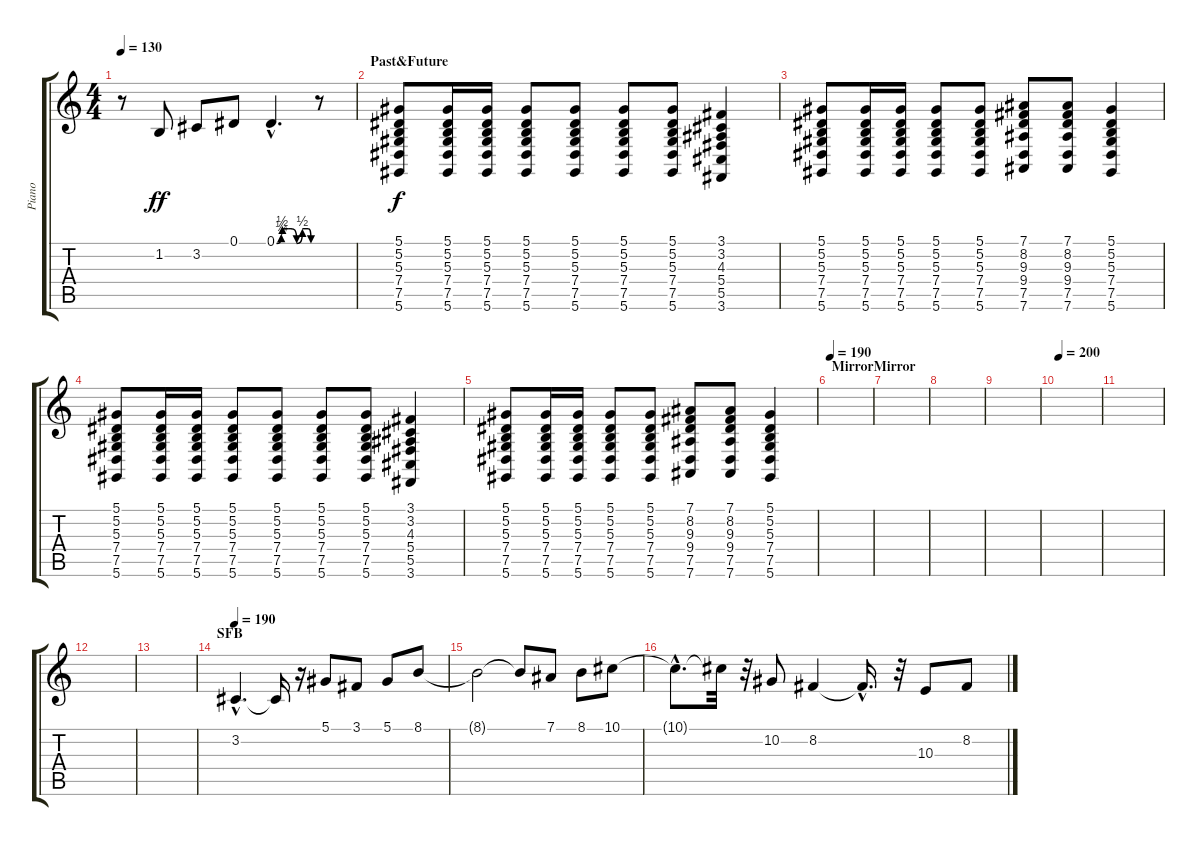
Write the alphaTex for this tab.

\track ("Piano" "Piano") {instrument brightacousticpiano}
\staff {score tabs}
\tuning (Eb4 Bb3 Gb3 Db3 Ab2 Eb2) {hide}
\ts (4 4)
\tempo 130
\clef g2
\ks c
r.8{dy f} 1.2.8{dy ff} 3.2.8 0.1.8 0.1{be (custom 0 0 8 1 10 2 20 2 25 2 35 0 45 2 55 2 60 0) hac}.4{d} r.8 |
\section ("" "Past&Future")
(5.1 5.2 5.3 7.4 7.5 5.6).8{dy f volume 11 balance 11} (5.1 5.2 5.3 7.4 7.5 5.6).16 (5.1 5.2 5.3 7.4 7.5 5.6).16 (5.1 5.2 5.3 7.4 7.5 5.6).8 (5.1 5.2 5.3 7.4 7.5 5.6).8 (5.1 5.2 5.3 7.4 7.5 5.6).8 (5.1 5.2 5.3 7.4 7.5 5.6).8 (3.1 3.2 4.3 5.4 5.5 3.6).4 |
(5.1 5.2 5.3 7.4 7.5 5.6).8 (5.1 5.2 5.3 7.4 7.5 5.6).16 (5.1 5.2 5.3 7.4 7.5 5.6).16 (5.1 5.2 5.3 7.4 7.5 5.6).8 (5.1 5.2 5.3 7.4 7.5 5.6).8 (7.1 8.2 9.3 9.4 7.5 7.6).8 (7.1 8.2 9.3 9.4 7.5 7.6).8 (5.1 5.2 5.3 7.4 7.5 5.6).4 |
(5.1 5.2 5.3 7.4 7.5 5.6).8 (5.1 5.2 5.3 7.4 7.5 5.6).16 (5.1 5.2 5.3 7.4 7.5 5.6).16 (5.1 5.2 5.3 7.4 7.5 5.6).8 (5.1 5.2 5.3 7.4 7.5 5.6).8 (5.1 5.2 5.3 7.4 7.5 5.6).8 (5.1 5.2 5.3 7.4 7.5 5.6).8 (3.1 3.2 4.3 5.4 5.5 3.6).4 |
(5.1 5.2 5.3 7.4 7.5 5.6).8 (5.1 5.2 5.3 7.4 7.5 5.6).16 (5.1 5.2 5.3 7.4 7.5 5.6).16 (5.1 5.2 5.3 7.4 7.5 5.6).8 (5.1 5.2 5.3 7.4 7.5 5.6).8 (7.1 8.2 9.3 9.4 7.5 7.6).8 (7.1 8.2 9.3 9.4 7.5 7.6).8 (5.1 5.2 5.3 7.4 7.5 5.6).4 |
\section ("" "MirrorMirror")
\tempo 190
|
|
|
|
\tempo 200
|
|
|
|
\section ("" "SFB")
\tempo 190
3.2{hac}.4{d} 3.2{t}.16 r.16 5.1.8 3.1.8 5.1.8 8.1.8 |
8.1{t}.2 8.1{t}.8 7.1.8 8.1.8 10.1.8 |
10.1{hac t}.8{d} 10.1{t}.32 r.32 10.2.8 8.2.4 8.2{hac t}.16{d} r.32 10.3.8 8.2.8
